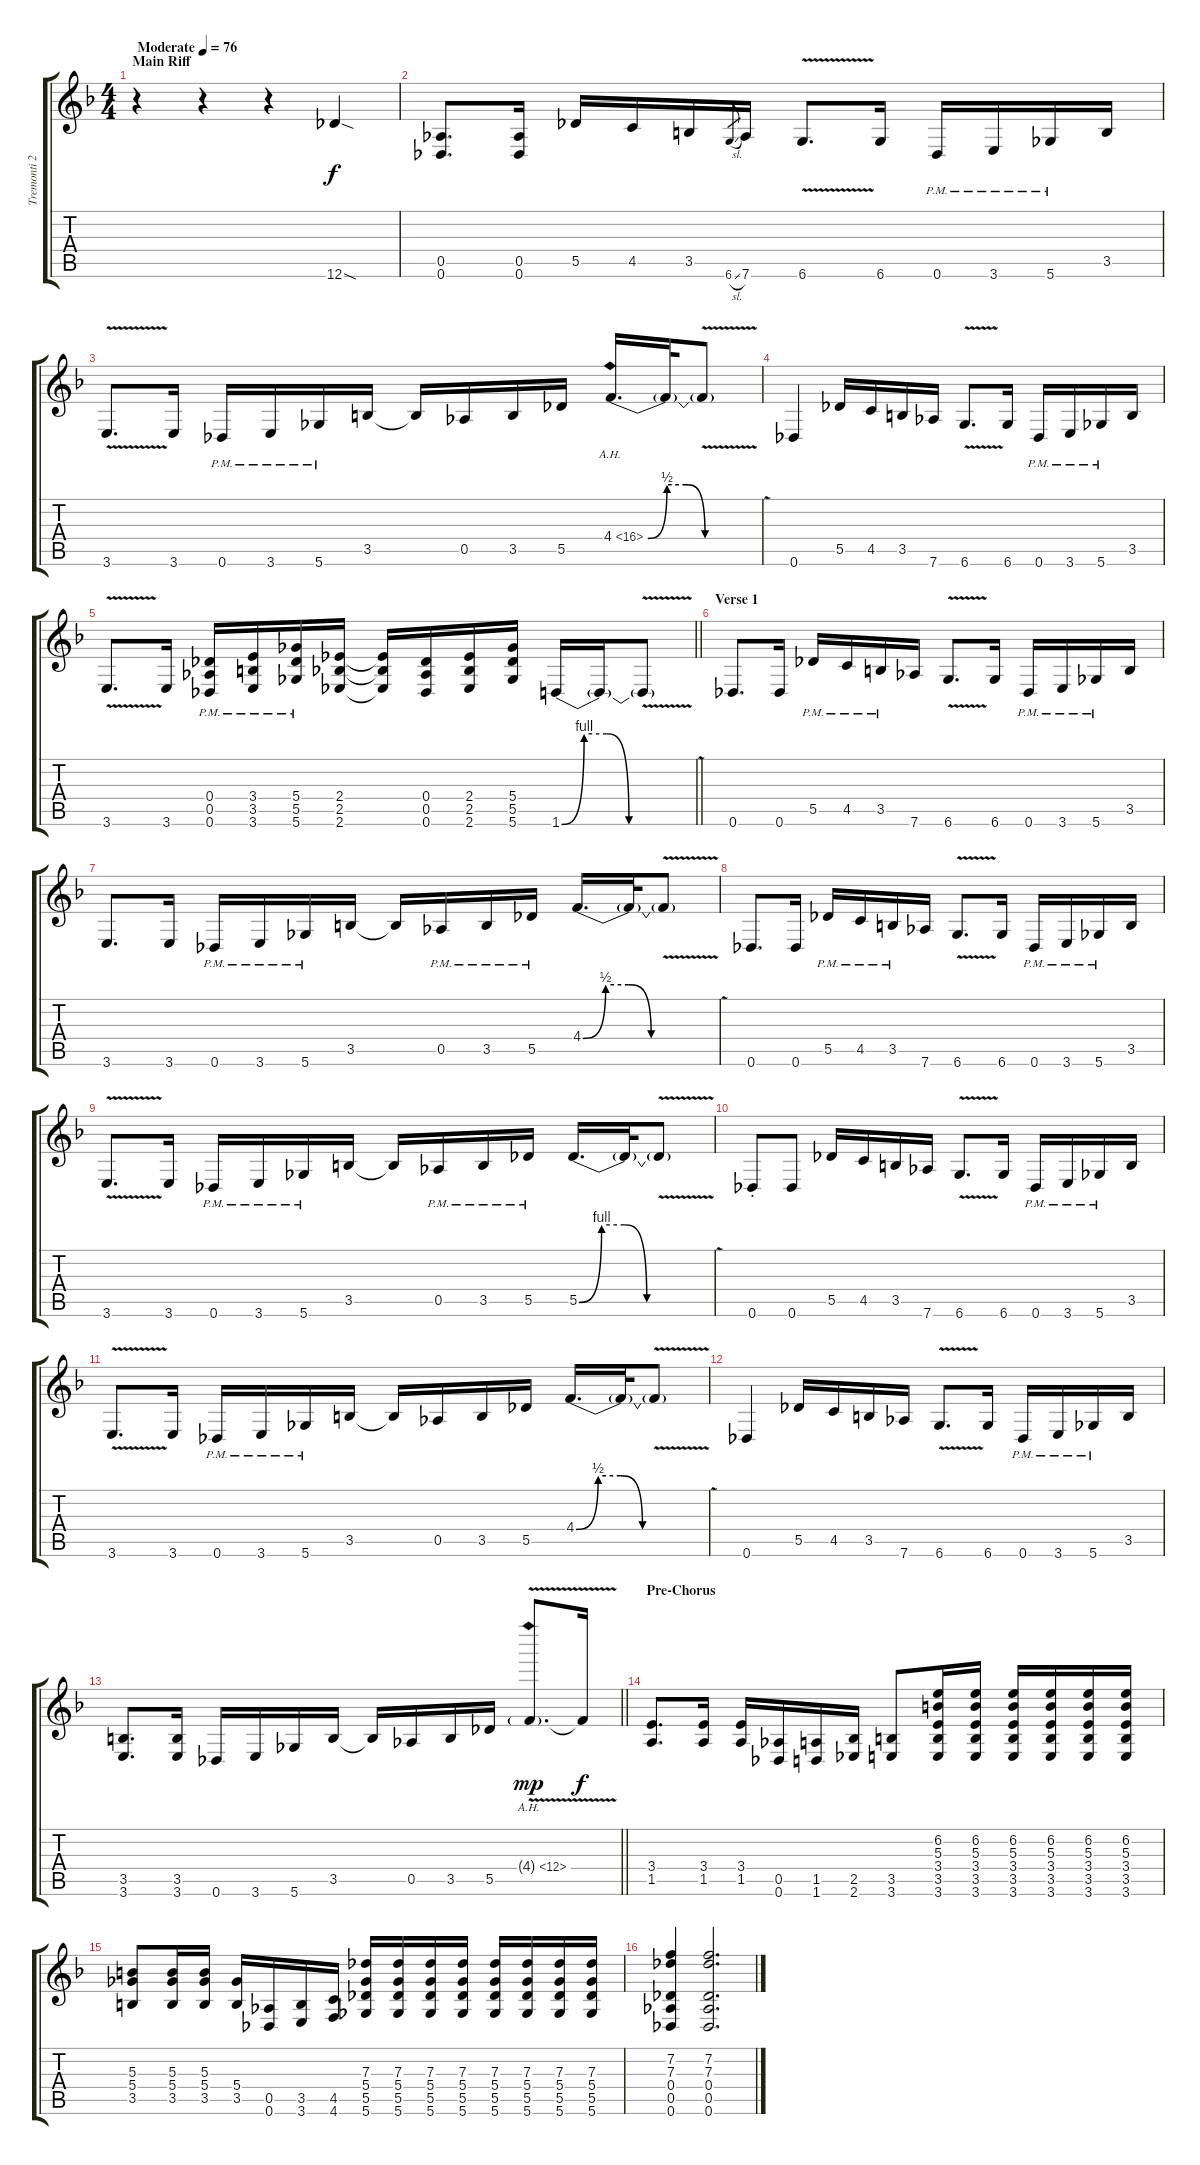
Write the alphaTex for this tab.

\track ("Tremonti 2" "Tremonti 2") {instrument overdrivenguitar}
\staff {score tabs}
\tuning (Eb4 Bb3 Gb3 Db3 Ab2 Db2) {hide}
\ts (4 4)
\section ("" "Main Riff")
\tempo (76 "Moderate")
\clef g2
\ks f
r.4{dy f instrument overdrivenguitar} r.4 r.4 12.6{sod}.4 |
(0.5 0.6).8{d} (0.5 0.6).16 5.5.16 4.5.16 3.5.16 6.6{sl}.8{gr} 7.6.16 6.6{v}.8{d} 6.6.16 0.6{pm}.16 3.6{pm}.16 5.6{pm}.16 3.5.16 |
3.6{v}.8{d} 3.6.16 0.6{pm}.16 3.6{pm}.16 5.6{pm}.16 3.5.16 3.5{t}.16 0.5.16 3.5.16 5.5.16 4.4{be (custom 0 0 10 2 20 2 30 0 60 0) ah 12}.16{d} 4.4{t}.32 4.4{v t}.8 |
0.6.4 5.5.16 4.5.16 3.5.16 7.6.16 6.6{v}.8{d} 6.6.16 0.6{pm}.16 3.6{pm}.16 5.6{pm}.16 3.5.16 |
\barLineRight lightlight
3.6{v}.8{d} 3.6.16 (0.4{pm} 0.5{pm} 0.6{pm}).16 (3.4{pm} 3.5{pm} 3.6{pm}).16 (5.4{pm} 5.5{pm} 5.6{pm}).16 (2.4 2.5 2.6).16 (2.4{t} 2.5{t} 2.6{t}).16 (0.4 0.5 0.6).16 (2.4 2.5 2.6).16 (5.4 5.5 5.6).16 1.6{be (custom 0 0 10 4 20 4 30 0 60 0)}.16 1.6{t}.16 1.6{v t}.8 |
\section ("" "Verse 1")
0.6.8{d} 0.6.16 5.5{pm}.16 4.5{pm}.16 3.5{pm}.16 7.6.16 6.6{v}.8{d} 6.6.16 0.6{pm}.16 3.6{pm}.16 5.6{pm}.16 3.5.16 |
3.6.8{d} 3.6.16 0.6{pm}.16 3.6{pm}.16 5.6{pm}.16 3.5.16 3.5{t}.16 0.5{pm}.16 3.5{pm}.16 5.5{pm}.16 4.4{be (custom 0 0 10 2 20 2 30 0 60 0)}.16{d} 4.4{t}.32 4.4{v t}.8 |
0.6.8{d} 0.6.16 5.5{pm}.16 4.5{pm}.16 3.5{pm}.16 7.6.16 6.6{v}.8{d} 6.6.16 0.6{pm}.16 3.6{pm}.16 5.6{pm}.16 3.5.16 |
3.6{v}.8{d} 3.6.16 0.6{pm}.16 3.6{pm}.16 5.6{pm}.16 3.5.16 3.5{t}.16 0.5{pm}.16 3.5{pm}.16 5.5{pm}.16 5.5{be (custom 0 0 10 4 20 4 30 0 60 0)}.16{d} 5.5{t}.32 5.5{v t}.8 |
0.6{st}.8 0.6.8 5.5.16 4.5.16 3.5.16 7.6.16 6.6{v}.8{d} 6.6.16 0.6{pm}.16 3.6{pm}.16 5.6{pm}.16 3.5.16 |
3.6{v}.8{d} 3.6.16 0.6{pm}.16 3.6{pm}.16 5.6{pm}.16 3.5.16 3.5{t}.16 0.5.16 3.5.16 5.5.16 4.4{be (custom 0 0 10 2 20 2 30 0 60 0)}.16{d} 4.4{t}.32 4.4{v t}.8 |
0.6.4 5.5.16 4.5.16 3.5.16 7.6.16 6.6{v}.8{d} 6.6.16 0.6{pm}.16 3.6{pm}.16 5.6{pm}.16 3.5.16 |
\barLineRight lightlight
(3.5 3.6).8{d} (3.5 3.6).16 0.6.16 3.6.16 5.6.16 3.5.16 3.5{t}.16 0.5.16 3.5.16 5.5.16 4.4{ah 8 v g}.8{d dy mp} 4.4{t}.16{dy f} |
\section ("" "Pre-Chorus")
(3.4 1.5).8{d} (3.4 1.5).16 (3.4 1.5).16 (0.5 0.6).16 (1.5 1.6).16 (2.5 2.6).16 (3.5 3.6).8 (6.2 5.3 3.4 3.5 3.6).16 (6.2 5.3 3.4 3.5 3.6).16 (6.2 5.3 3.4 3.5 3.6).16 (6.2 5.3 3.4 3.5 3.6).16 (6.2 5.3 3.4 3.5 3.6).16 (6.2 5.3 3.4 3.5 3.6).16 |
(5.3 5.4 3.5).8 (5.3 5.4 3.5).16 (5.3 5.4 3.5).16 (5.4 3.5).16 (0.5 0.6).16 (3.5 3.6).16 (4.5 4.6).16 (7.3 5.4 5.5 5.6).16 (7.3 5.4 5.5 5.6).16 (7.3 5.4 5.5 5.6).16 (7.3 5.4 5.5 5.6).16 (7.3 5.4 5.5 5.6).16 (7.3 5.4 5.5 5.6).16 (7.3 5.4 5.5 5.6).16 (7.3 5.4 5.5 5.6).16 |
(7.2 7.3 0.4 0.5 0.6).4 (7.2 7.3 0.4 0.5 0.6).2{d}
